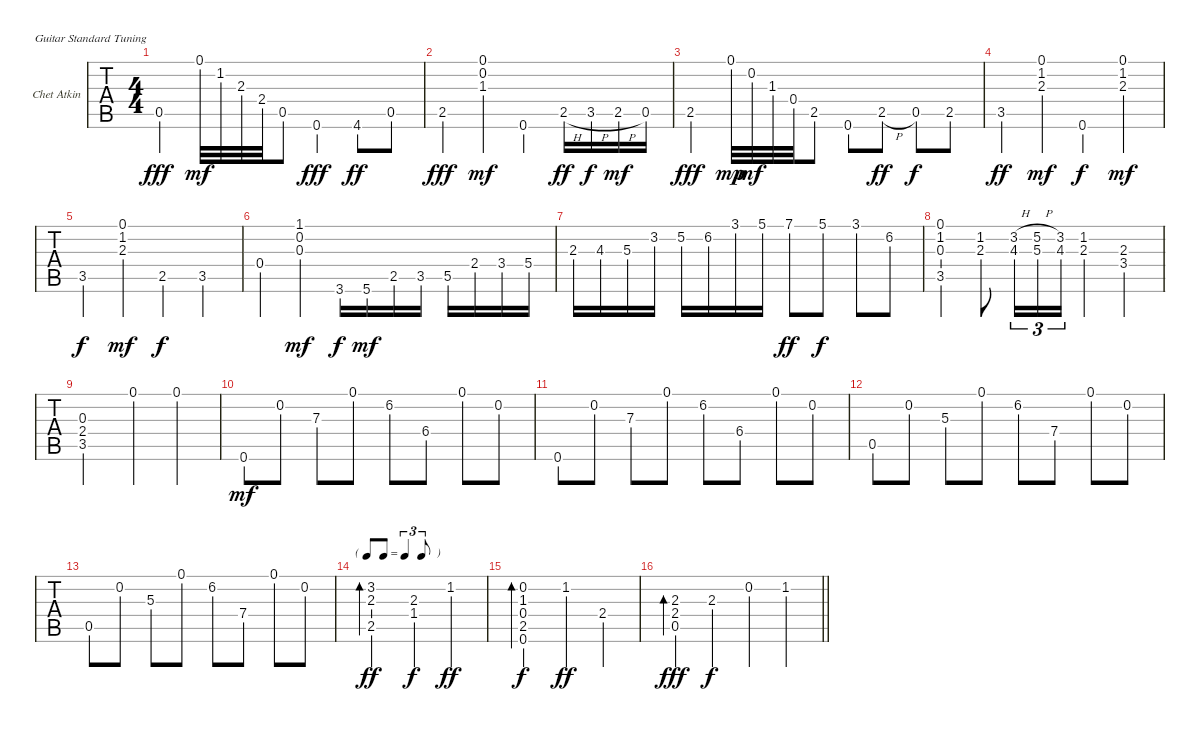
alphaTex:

\bracketExtendMode nobrackets
\firstSystemTrackNameOrientation horizontal
\otherSystemsTrackNameOrientation horizontal
\track ("Chet Atkins" "Chet Atkin") {instrument acousticguitarnylon}
\staff {tabs}
\tuning (E4 B3 G3 D3 A2 E2)
\ts (4 4)
\tempo (120 hide)
\clef g2
\ks c
0.5.4{dy fff beam split} 0.1.32{dy mf beam invert} 1.2.32{beam invert} 2.3.32{beam invert} 2.4.32{beam invert} 0.5.8{beam invert beam split} 0.6.4{dy fff} 4.6.8{dy ff} 0.5.8 |
2.5.4{dy fff beam split} (0.1 0.2 1.3).4{dy mf beam invert beam split} 0.6.4 2.5{h}.16{dy ff} 3.5{h}.16{dy f} 2.5{h}.16{dy mf} 0.5.16 |
2.5.4{dy fff beam split} 0.1.32{dy mp beam invert} 0.2.32{dy mf beam invert} 1.3.32{beam invert} 0.4.32{beam invert} 2.5.8{beam invert beam split} 0.6.8 2.5{h}.8{dy ff} 0.5.8{dy f} 2.5.8 |
3.5.4{dy ff beam split} (0.1 1.2 2.3).4{dy mf beam invert beam split} 0.6.4{dy f beam split} (0.1 1.2 2.3).4{dy mf beam invert} |
3.5.4{dy f beam split} (0.1 1.2 2.3).4{dy mf beam invert beam split} 2.5.4{dy f} 3.5.4 |
0.4.4{beam split} (1.1 0.2 0.3).4{dy mf beam invert} 3.6{rf 2}.16{dy f beam invert} 5.6{rf 1}.16{dy mf beam invert} 2.5{rf 3}.16{beam invert} 3.5{rf 2}.16{beam invert} 5.5{rf 1}.16{beam invert} 2.4{rf 3}.16{beam invert} 3.4{rf 2}.16{beam invert} 5.4{rf 1}.16{beam invert} |
2.3{rf 3}.16 4.3{rf 2}.16 5.3{rf 1}.16 3.2{rf 3}.16 5.2{rf 2}.16 6.2{rf 1}.16 3.1{rf 3}.16 5.1{rf 2}.16 7.1{rf 3}.8{dy ff} 5.1.8{dy f} 3.1.8 6.2.8 |
(0.1 1.2 0.3 3.5).4 (1.2 2.3).8 (3.2{h} 4.3).16{tu (3 2)} (5.2{h} 5.3).16{tu (3 2)} (3.2 4.3).16{tu (3 2)} (1.2 2.3).4 (2.3 3.4).4 |
(0.3 2.4 3.5).2{beam invert} 0.1.4{beam invert} 0.1.4{beam invert} |
0.6.8{dy mf} 0.2.8 7.3.8 0.1.8 6.2.8 6.4.8 0.1.8 0.2.8 |
0.6.8 0.2.8 7.3.8 0.1.8 6.2.8 6.4.8 0.1.8 0.2.8 |
0.5.8 0.2.8 5.3.8 0.1.8 6.2.8 7.4.8 0.1.8 0.2.8 |
0.5.8 0.2.8 5.3.8 0.1.8 6.2.8 7.4.8 0.1.8 0.2.8 |
\tf triplet8th
(3.2 2.3 2.5).2{bd 240 dy ff beam invert beam split} (2.3 1.4).4{dy f beam split} 1.2.4{dy ff beam invert} |
(0.2 1.3 0.4 2.5 0.6).2{bd 240 dy f beam split} 1.2.4{dy ff beam invert} 2.4.4{beam invert} |
\barLineRight lightlight
(2.3 2.4 0.5).4{bd 60 dy fff beam split} 2.3.4{dy f beam invert} 0.2.4{beam invert} 1.2.4{beam invert}
